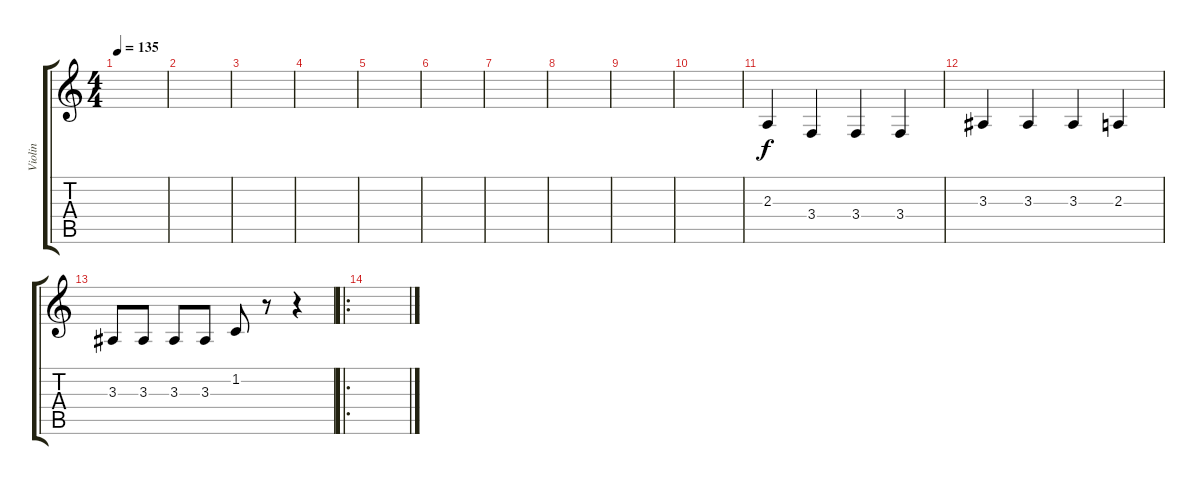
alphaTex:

\track ("Violin" "Violin") {instrument violin}
\staff {score tabs}
\tuning (E4 B3 G3 D3 A2 E2) {hide}
\ts (4 4)
\tempo 135
\clef g2
\ks c
|
|
|
|
|
|
|
|
|
|
2.3.4 3.4.4 3.4.4 3.4.4 |
3.3.4 3.3.4 3.3.4 2.3.4 |
3.3.8 3.3.8 3.3.8 3.3.8 1.2.8 r.8 r.4 |
\ro
